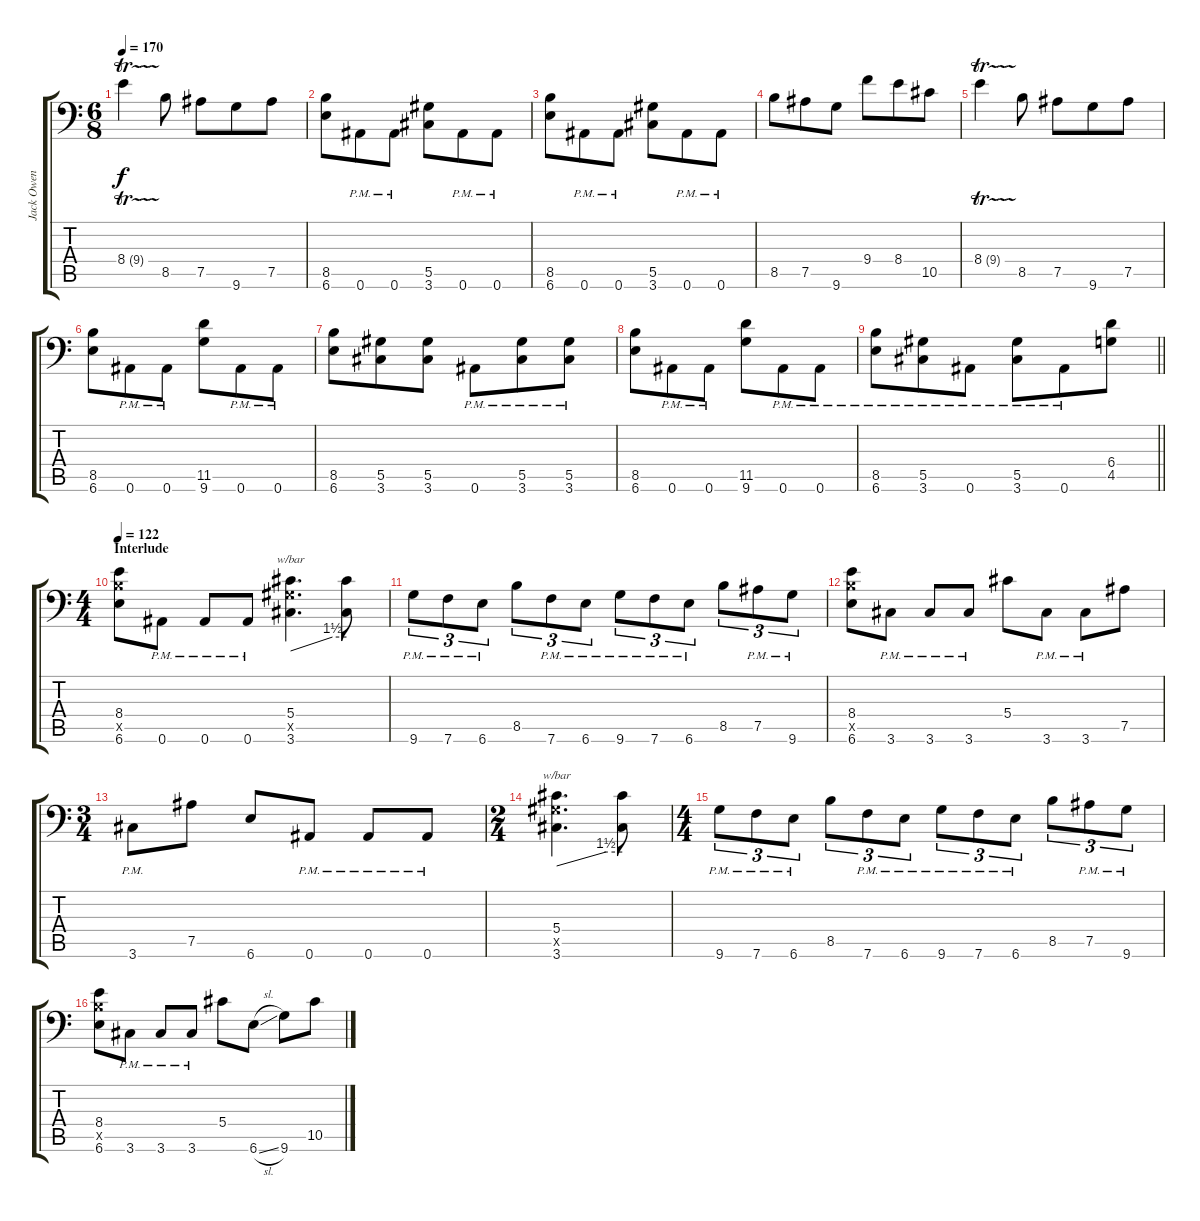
\track ("Jack Owen" "Jack Owen") {instrument distortionguitar}
\staff {score tabs}
\tuning (Bb3 F3 Db3 Ab2 Eb2 Bb1) {hide}
\ts (6 8)
\tempo 170
\clef f4
\ks c
8.4{tr (9 32)}.4{dy f} 8.5.8 7.5.8 9.6.8 7.5.8 |
(8.5 6.6).8 0.6{pm}.8 0.6{pm}.8 (5.5 3.6).8 0.6{pm}.8 0.6{pm}.8 |
(8.5 6.6).8 0.6{pm}.8 0.6{pm}.8 (5.5 3.6).8 0.6{pm}.8 0.6{pm}.8 |
8.5.8 7.5.8 9.6.8 9.4.8 8.4.8 10.5.8 |
8.4{tr (9 32)}.4 8.5.8 7.5.8 9.6.8 7.5.8 |
(8.5 6.6).8 0.6{pm}.8 0.6{pm}.8 (11.5 9.6).8 0.6{pm}.8 0.6{pm}.8 |
(8.5 6.6).8 (5.5 3.6).8 (5.5 3.6).8 0.6{pm}.8 (5.5{pm} 3.6{pm}).8 (5.5{pm} 3.6{pm}).8 |
(8.5 6.6).8 0.6{pm}.8 0.6{pm}.8 (11.5 9.6).8 0.6{pm}.8 0.6{pm}.8 |
\barLineRight lightlight
(8.5{pm} 6.6{pm}).8 (5.5{pm} 3.6{pm}).8 0.6{pm}.8 (5.5{pm} 3.6{pm}).8 0.6{pm}.8 (6.4 4.5).8 |
\ts (4 4)
\section ("" "Interlude")
\tempo 122
(8.4 8.5{x} 6.6).8 0.6{pm}.8 0.6{pm}.8 0.6{pm}.8 (5.4 5.5{x} 3.6).4{d tbe (custom default 0 0 45 6 60 6)} (5.4{t} 3.6{t}).8 |
9.6{pm}.8{tu (3 2)} 7.6{pm}.8{tu (3 2)} 6.6{pm}.8{tu (3 2)} 8.5.8{tu (3 2)} 7.6{pm}.8{tu (3 2)} 6.6{pm}.8{tu (3 2)} 9.6{pm}.8{tu (3 2)} 7.6{pm}.8{tu (3 2)} 6.6{pm}.8{tu (3 2)} 8.5.8{tu (3 2)} 7.5{pm}.8{tu (3 2)} 9.6{pm}.8{tu (3 2)} |
(8.4 8.5{x} 6.6).8 3.6{pm}.8 3.6{pm}.8 3.6{pm}.8 5.4.8 3.6{pm}.8 3.6{pm}.8 7.5.8 |
\ts (3 4)
3.6{pm}.8 7.5.8 6.6.8 0.6{pm}.8 0.6{pm}.8 0.6{pm}.8 |
\ts (2 4)
(5.4 5.5{x} 3.6).4{d tbe (custom default 0 0 45 6 60 6)} (5.4{t} 3.6{t}).8 |
\ts (4 4)
9.6{pm}.8{tu (3 2)} 7.6{pm}.8{tu (3 2)} 6.6{pm}.8{tu (3 2)} 8.5.8{tu (3 2)} 7.6{pm}.8{tu (3 2)} 6.6{pm}.8{tu (3 2)} 9.6{pm}.8{tu (3 2)} 7.6{pm}.8{tu (3 2)} 6.6{pm}.8{tu (3 2)} 8.5.8{tu (3 2)} 7.5{pm}.8{tu (3 2)} 9.6{pm}.8{tu (3 2)} |
(8.4 8.5{x} 6.6).8 3.6{pm}.8 3.6{pm}.8 3.6{pm}.8 5.4.8 6.6{sl}.8 9.6.8 10.5.8
